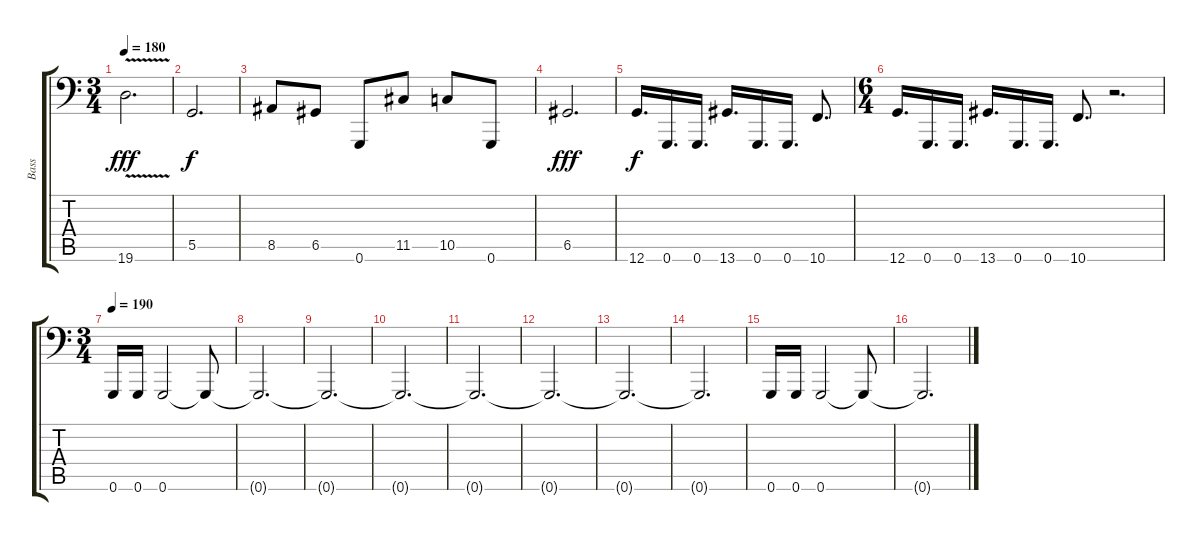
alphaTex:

\track ("Bass" "Bass") {instrument electricbassfinger}
\staff {score tabs}
\tuning (A2 E2 C2 G1 D1 G0) {hide}
\ts (3 4)
\tempo 180
\clef f4
\ks c
19.6{v}.2{d dy fff} |
5.5.2{d dy f} |
8.5.8 6.5.8 0.6.8 11.5.8 10.5.8 0.6.8 |
6.5.2{d dy fff} |
12.6.16{d dy f} 0.6.16{d} 0.6.16{d} 13.6.16{d} 0.6.16{d} 0.6.16{d} 10.6.8{d} |
\ts (6 4)
12.6.16{d} 0.6.16{d} 0.6.16{d} 13.6.16{d} 0.6.16{d} 0.6.16{d} 10.6.8{d} r.2{d} |
\ts (3 4)
\tempo 190
0.6.16 0.6.16 0.6.2 0.6{t}.8 |
0.6{t}.2{d} |
0.6{t}.2{d} |
0.6{t}.2{d} |
0.6{t}.2{d} |
0.6{t}.2{d} |
0.6{t}.2{d} |
0.6{t}.2{d} |
0.6.16 0.6.16 0.6.2 0.6{t}.8 |
0.6{t}.2{d}
